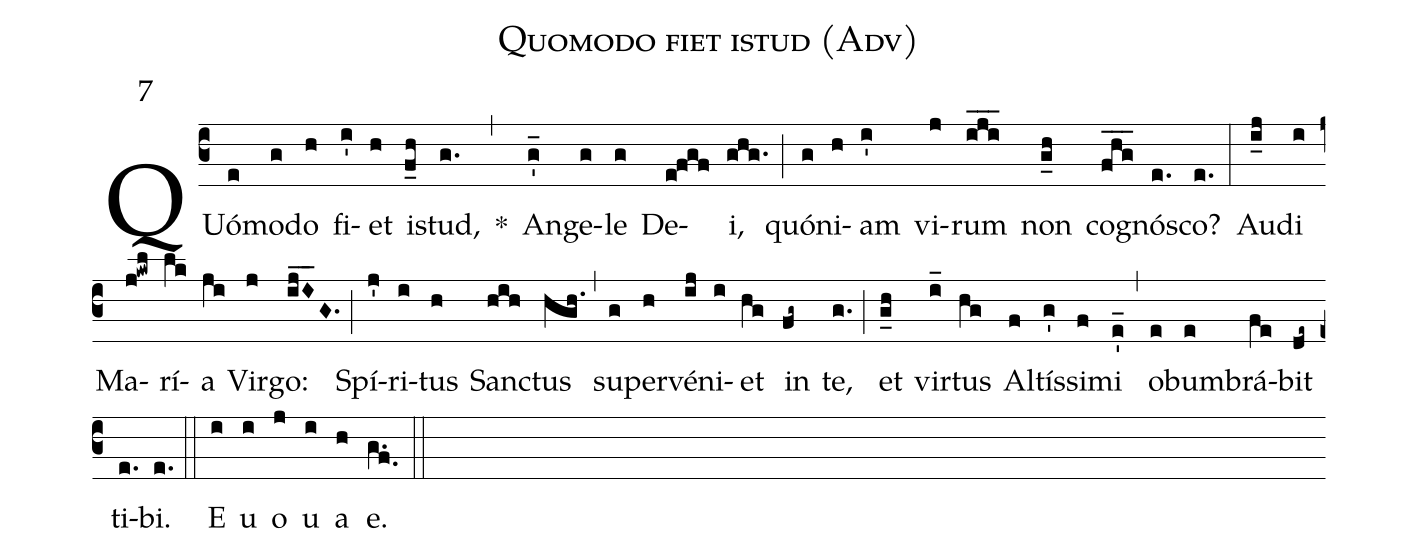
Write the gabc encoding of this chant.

name:Quomodo fiet istud (Adv);
mode:7;
%%
(c3) QUó(e)mo(g)do(h) fi(i')et(h) i(f_h)stud,(g.) *(,) An(g'_)ge(g)le(g) De(e!fgf)i,(ghg.) (;) quó(g)ni(h)am(i') vi(j)rum(iji___) non(g_h) co(f_h_g_)gnó(e.)sco?(e.) (:) Au(i_j)di(i) Ma(j!kwl)rí(lk)a(ji) Vir(j)go:(ij_I_G.) (;) Spí(j')ri(i)tus(h) San(hih)ctus(hgh.) (,) su(g)per(h)vé(ij)ni(i)et(hg) in(fg~) te,(g.) (;) et(g_h) vir(i_)tus(hg) Al(f)tís(g')si(f)mi(e'_) (,) o(e)bum(e)brá(fe)bit(de~) ti(e.)bi.(e.) (::) E(i) u(i) o(j) u(i) a(h) e.(g.f.) (::)
